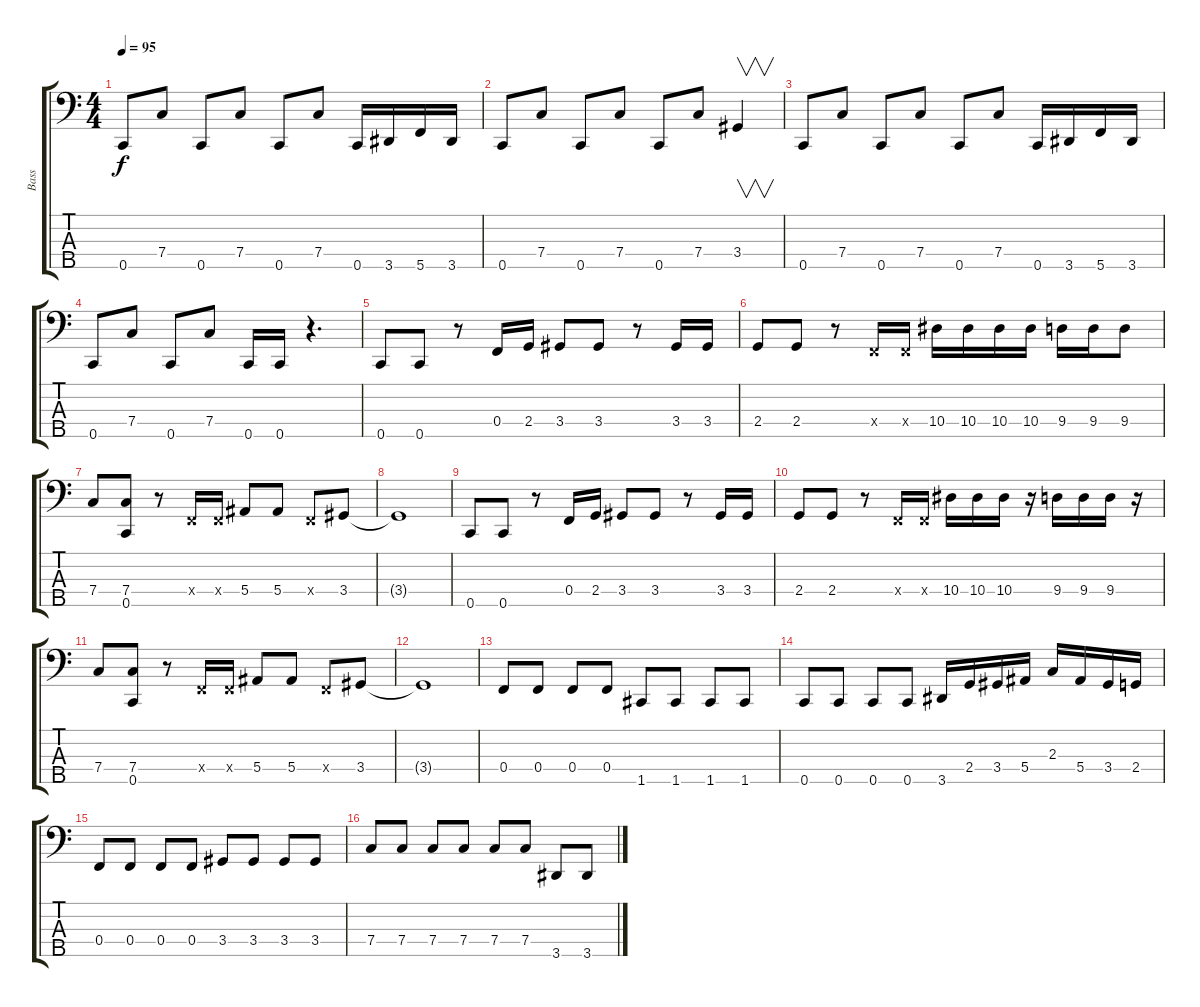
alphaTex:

\track ("Bass" "Bass") {instrument electricbassfinger}
\staff {score tabs}
\tuning (Ab2 Eb2 Bb1 F1 C1) {hide}
\ts (4 4)
\tempo 95
\clef f4
\ks c
0.5.8{dy f} 7.4.8 0.5.8 7.4.8 0.5.8 7.4.8 0.5.16 3.5.16 5.5.16 3.5.16 |
0.5.8 7.4.8 0.5.8 7.4.8 0.5.8 7.4.8 3.4.4{v} |
0.5.8 7.4.8 0.5.8 7.4.8 0.5.8 7.4.8 0.5.16 3.5.16 5.5.16 3.5.16 |
0.5.8 7.4.8 0.5.8 7.4.8 0.5.16 0.5.16 r.4{d} |
0.5.8 0.5.8 r.8 0.4.16 2.4.16 3.4.8 3.4.8 r.8 3.4.16 3.4.16 |
2.4.8 2.4.8 r.8 0.4{x}.16 0.4{x}.16 10.4.16 10.4.16 10.4.16 10.4.16 9.4.16 9.4.16 9.4.8 |
7.4.8 (7.4 0.5).8 r.8 0.4{x}.16 0.4{x}.16 5.4.8 5.4.8 0.4{x}.8 3.4.8 |
3.4{t}.1 |
0.5.8 0.5.8 r.8 0.4.16 2.4.16 3.4.8 3.4.8 r.8 3.4.16 3.4.16 |
2.4.8 2.4.8 r.8 0.4{x}.16 0.4{x}.16 10.4.16 10.4.16 10.4.16 r.16 9.4.16 9.4.16 9.4.16 r.16 |
7.4.8 (7.4 0.5).8 r.8 0.4{x}.16 0.4{x}.16 5.4.8 5.4.8 0.4{x}.8 3.4.8 |
3.4{t}.1 |
0.4.8 0.4.8 0.4.8 0.4.8 1.5.8 1.5.8 1.5.8 1.5.8 |
0.5.8 0.5.8 0.5.8 0.5.8 3.5.16 2.4.16 3.4.16 5.4.16 2.3.16 5.4.16 3.4.16 2.4.16 |
0.4.8 0.4.8 0.4.8 0.4.8 3.4.8 3.4.8 3.4.8 3.4.8 |
7.4.8 7.4.8 7.4.8 7.4.8 7.4.8 7.4.8 3.5.8 3.5.8
